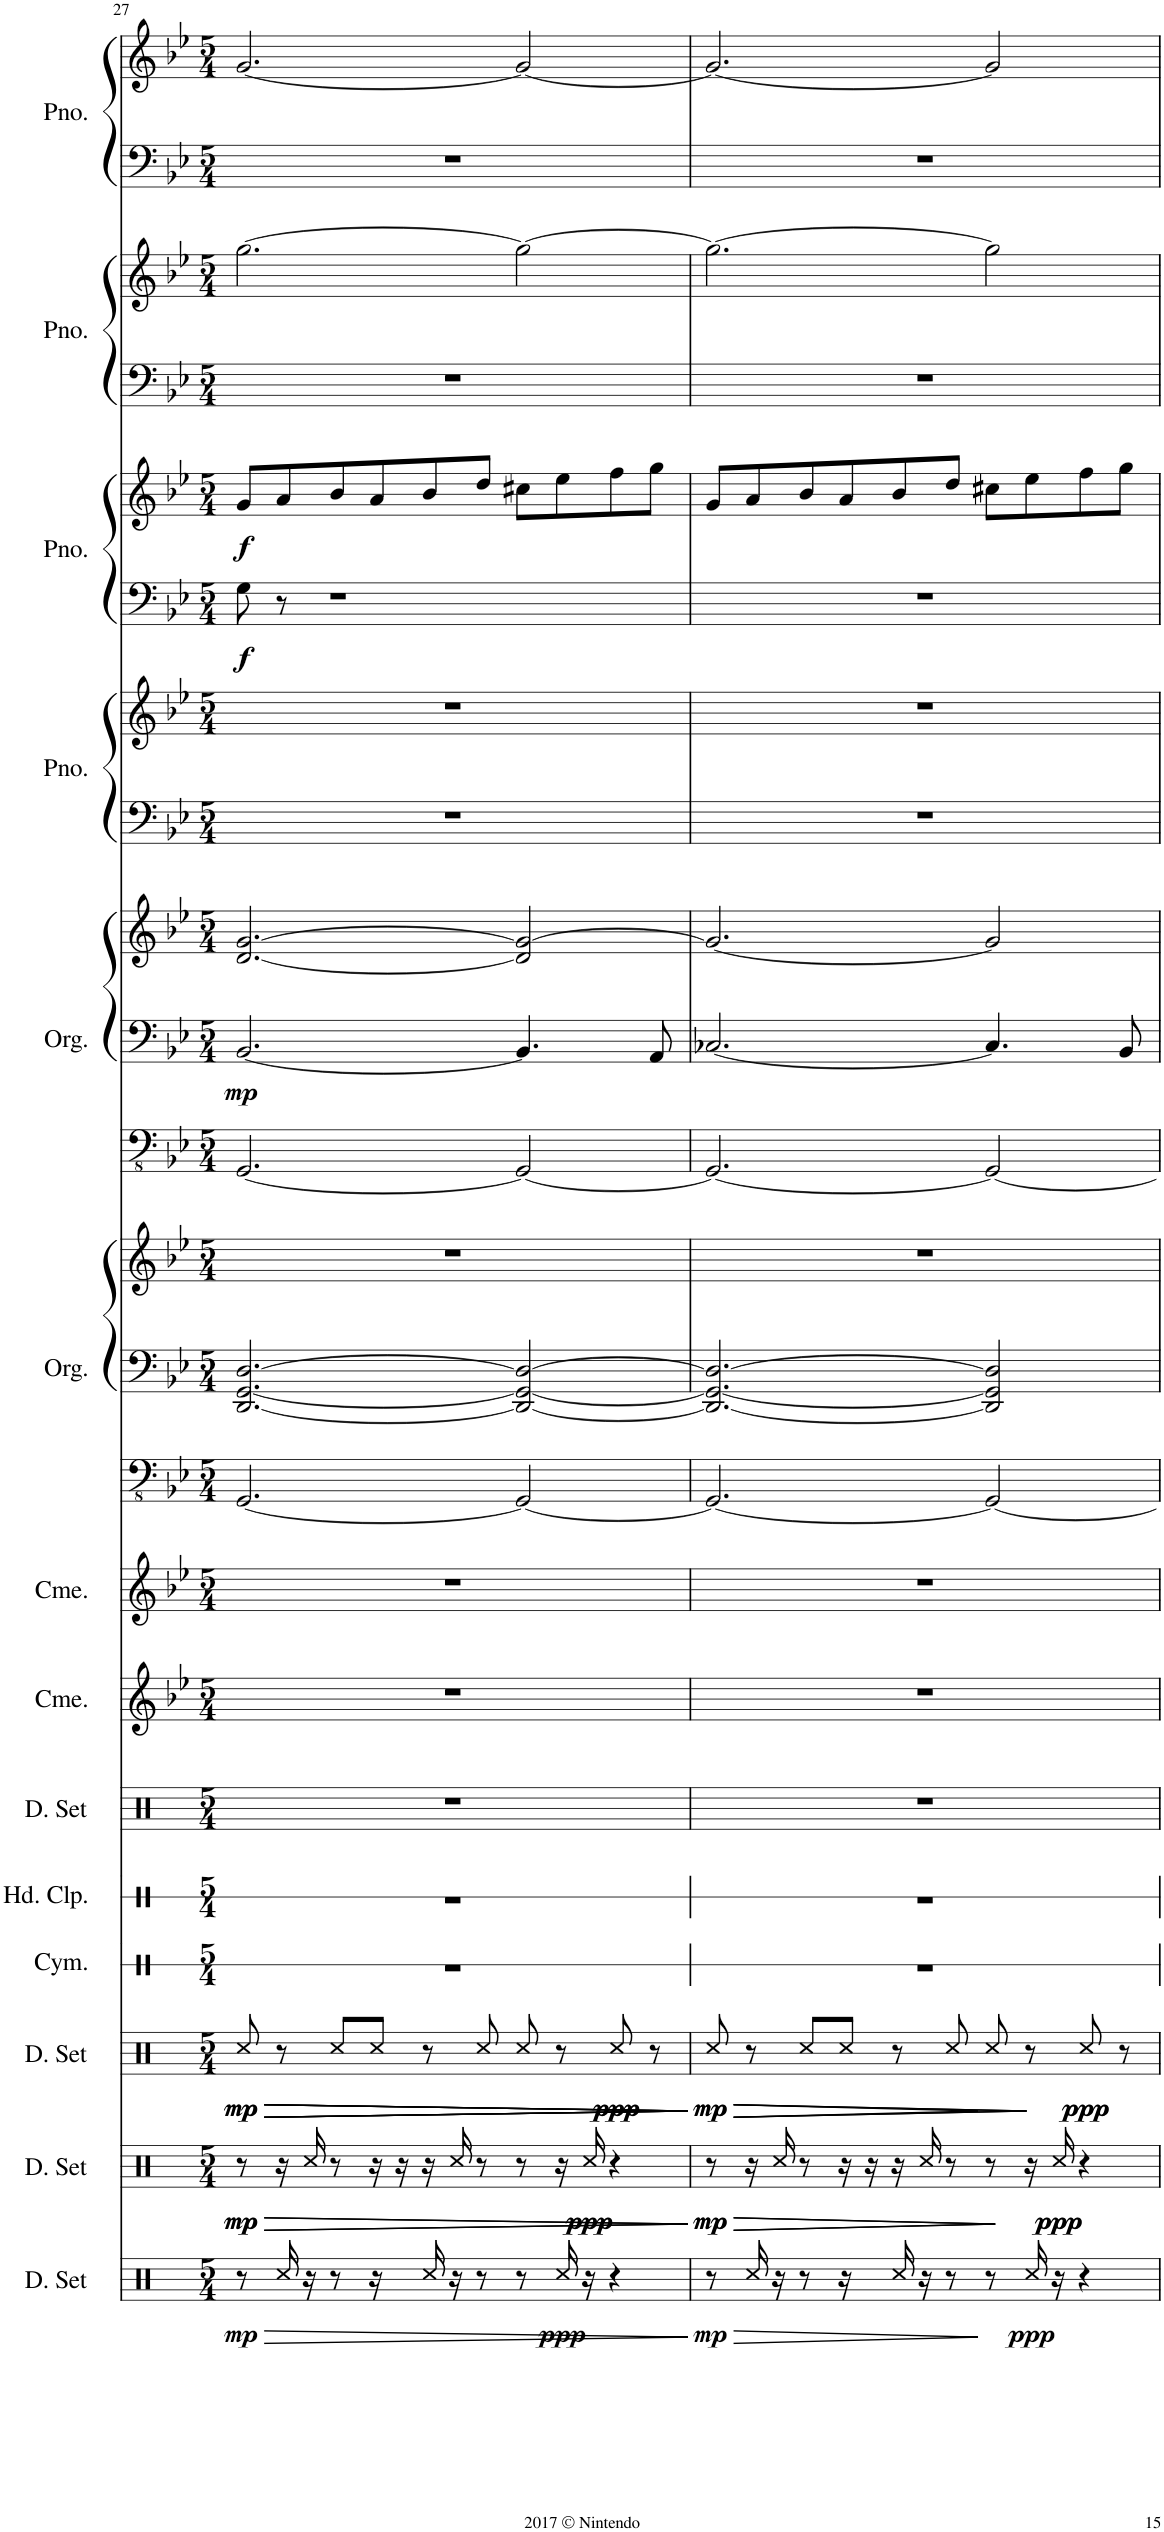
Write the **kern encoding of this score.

**kern	**dynam	**kern	**dynam	**kern	**dynam	**kern	**kern	**kern	**kern	**kern	**kern	**kern	**kern	**kern	**kern	**kern	**dynam	**kern	**kern	**kern	**kern	**dynam	**kern	**kern	**kern	**kern
*part14	*part14	*part13	*part13	*part12	*part12	*part11	*part10	*part9	*part8	*part7	*part6	*part6	*part6	*part5	*part5	*part5	*part5	*part4	*part4	*part3	*part3	*part3	*part2	*part2	*part1	*part1
*staff22	*staff22	*staff21	*staff21	*staff20	*staff20	*staff19	*staff18	*staff17	*staff16	*staff15	*staff14	*staff13	*staff12	*staff11	*staff10	*staff9	*staff9/10/11	*staff8	*staff7	*staff6	*staff5	*staff5/6	*staff4	*staff3	*staff2	*staff1
*I"Drumset	*	*I"Drumset	*	*I"Drumset	*	*I"Cymbal	*I"Hand Clap	*I"Drumset	*I"Chimes	*I"Chimes	*I"Organ	*	*	*I"Organ	*	*	*	*I"Piano	*	*I"Piano	*	*	*I"Piano	*	*I"Piano	*
*I'D. Set	*	*I'D. Set	*	*I'D. Set	*	*I'Cym.	*I'Hd. Clp.	*I'D. Set	*I'Cme.	*I'Cme.	*I'Org.	*	*	*I'Org.	*	*	*	*I'Pno.	*	*I'Pno.	*	*	*I'Pno.	*	*I'Pno.	*
!!LO:PB:g=z
*clefX	*	*clefX	*	*clefX	*	*clefX	*clefX	*clefX	*clefG2	*clefG2	*clefFv4	*clefF4	*clefG2	*clefFv4	*clefF4	*clefG2	*	*clefF4	*clefG2	*clefF4	*clefG2	*	*clefF4	*clefG2	*clefF4	*clefG2
*k[]	*	*k[]	*	*k[]	*	*k[]	*k[]	*k[]	*k[b-e-]	*k[b-e-]	*k[b-e-]	*k[b-e-]	*k[b-e-]	*k[b-e-]	*k[b-e-]	*k[b-e-]	*	*k[b-e-]	*k[b-e-]	*k[b-e-]	*k[b-e-]	*	*k[b-e-]	*k[b-e-]	*k[b-e-]	*k[b-e-]
*M5/4	*	*M5/4	*	*M5/4	*	*M5/4	*M5/4	*M5/4	*M5/4	*M5/4	*M5/4	*M5/4	*M5/4	*M5/4	*M5/4	*M5/4	*	*M5/4	*M5/4	*M5/4	*M5/4	*	*M5/4	*M5/4	*M5/4	*M5/4
=27	=27	=27	=27	=27	=27	=27	=27	=27	=27	=27	=27	=27	=27	=27	=27	=27	=27	=27	=27	=27	=27	=27	=27	=27	=27	=27
!	!LO:HP:b	!	!LO:HP:b	!	!LO:HP:b	!	!	!	!	!	!	!	!	!	!	!	!	!	!	!	!	!	!	!	!	!
!	!LO:DY:n=1:b	!	!LO:DY:n=1:b	!	!	!	!	!	!	!	!	!	!	!	!	!	!	!	!	!	!	!	!	!	!	!
!	!	!	!LO:DY:n=2:b	!	!LO:DY:n=1:b	!	!	!	!	!	!	!	!	!	!	!	!	!	!	!	!	!	!	!	!	!
!	!	!	!	!	!LO:DY:n=2:b	!	!	!	!	!	!	!	!	!	!	!	!LO:DY:b=2	!	!	!	!	!LO:DY:b=2	!	!	!	!
!	!	!	!	!	!	!	!	!	!	!	!	!	!	!	!	!	!	!	!	!	!	!LO:DY:n=1:b	!	!	!	!
8r	> mp	8r	> mp mp	8Rcc/	> mp mp	4%5r	4%5r	4%5r	4%5r	4%5r	[2.GGG/	[2.DD/ [2.GG/ [2.D/	4%5r	[2.GGG/	[2.BB-/	[2.d/ [2.g/	mp	4%5r	4%5r	8G\	8g/L	f f	4%5r	[2.gg\	4%5r	[2.g/
!	!	!	!LO:HP:b	!	!LO:HP:b	!	!	!	!	!	!	!	!	!	!	!	!	!	!	!	!	!	!	!	!	!
16Rcc/	.	16r	>	8r	>	.	.	.	.	.	.	.	.	.	.	.	.	.	.	8r	8a/	.	.	.	.	.
16r	.	16Rcc/	.	.	.	.	.	.	.	.	.	.	.	.	.	.	.	.	.	.	.	.	.	.	.	.
!	!	!	!	!	!LO:HP:b	!	!	!	!	!	!	!	!	!	!	!	!	!	!	!	!	!	!	!	!	!
8r	.	8r	.	8Rcc/L	>	.	.	.	.	.	.	.	.	.	.	.	.	.	.	1r	8b-/	.	.	.	.	.
!	!	!	!	!	!LO:HP:b	!	!	!	!	!	!	!	!	!	!	!	!	!	!	!	!	!	!	!	!	!
16r	.	16r	.	8Rcc/J	>	.	.	.	.	.	.	.	.	.	.	.	.	.	.	.	8a/	.	.	.	.	.
16ryy	.	16r	.	.	.	.	.	.	.	.	.	.	.	.	.	.	.	.	.	.	.	.	.	.	.	.
16Rcc/	.	16r	.	8r	.	.	.	.	.	.	.	.	.	.	.	.	.	.	.	.	8b-/	.	.	.	.	.
16r	.	16Rcc/	.	.	.	.	.	.	.	.	.	.	.	.	.	.	.	.	.	.	.	.	.	.	.	.
8r	.	8r	.	8Rcc/	.	.	.	.	.	.	.	.	.	.	.	.	.	.	.	.	8dd/J	.	.	.	.	.
8r	.	8r	.	8Rcc/	.	.	.	.	.	.	2GGG/_	2DD/_ 2GG/_ 2D/_	.	2GGG/_	4.BB-/]	2d/] 2g/_	.	.	.	.	8cc#X\L	.	.	2gg\_	.	2g/_
!	!LO:DY:n=2:b	!	!	!	!	!	!	!	!	!	!	!	!	!	!	!	!	!	!	!	!	!	!	!	!	!
16Rcc/	ppp	16r	.	8r	.	.	.	.	.	.	.	.	.	.	.	.	.	.	.	.	8ee-\	.	.	.	.	.
!	!	!	!LO:DY:n=3:b	!	!	!	!	!	!	!	!	!	!	!	!	!	!	!	!	!	!	!	!	!	!	!
!	!	!	!LO:DY:n=4:b	!	!	!	!	!	!	!	!	!	!	!	!	!	!	!	!	!	!	!	!	!	!	!
16r	.	16Rcc/	ppp ppp	.	.	.	.	.	.	.	.	.	.	.	.	.	.	.	.	.	.	.	.	.	.	.
!	!	!	!	!	!LO:DY:n=3:b	!	!	!	!	!	!	!	!	!	!	!	!	!	!	!	!	!	!	!	!	!
!	!	!	!	!	!LO:DY:n=4:b	!	!	!	!	!	!	!	!	!	!	!	!	!	!	!	!	!	!	!	!	!
4r	.	4r	.	8Rcc/	ppp ppp	.	.	.	.	.	.	.	.	.	.	.	.	.	.	.	8ff\	.	.	.	.	.
.	.	.	.	8r	.	.	.	.	.	.	.	.	.	.	8AA/	.	.	.	.	.	8gg\J	.	.	.	.	.
.	]	.	] ]	.	] ] ] ]	.	.	.	.	.	.	.	.	.	.	.	.	.	.	.	.	.	.	.	.	.
=28	=28	=28	=28	=28	=28	=28	=28	=28	=28	=28	=28	=28	=28	=28	=28	=28	=28	=28	=28	=28	=28	=28	=28	=28	=28	=28
!	!LO:HP:b	!	!LO:HP:b	!	!LO:HP:b	!	!	!	!	!	!	!	!	!	!	!	!	!	!	!	!	!	!	!	!	!
!	!LO:DY:n=1:b	!	!LO:DY:n=1:b	!	!	!	!	!	!	!	!	!	!	!	!	!	!	!	!	!	!	!	!	!	!	!
!	!	!	!LO:DY:n=2:b	!	!LO:DY:n=1:b	!	!	!	!	!	!	!	!	!	!	!	!	!	!	!	!	!	!	!	!	!
!	!	!	!	!	!LO:DY:n=2:b	!	!	!	!	!	!	!	!	!	!	!	!	!	!	!	!	!	!	!	!	!
8r	> mp	8r	> mp mp	8Rcc/	> mp mp	4%5r	4%5r	4%5r	4%5r	4%5r	2.GGG/_	2.DD/_ 2.GG/_ 2.D/_	4%5r	2.GGG/_	[2.C-X/	2.g/_	.	4%5r	4%5r	4%5r	8g/L	.	4%5r	2.gg\_	4%5r	2.g/_
!	!	!	!LO:HP:b	!	!LO:HP:b	!	!	!	!	!	!	!	!	!	!	!	!	!	!	!	!	!	!	!	!	!
16Rcc/	.	16r	>	8r	>	.	.	.	.	.	.	.	.	.	.	.	.	.	.	.	8a/	.	.	.	.	.
16r	.	16Rcc/	.	.	.	.	.	.	.	.	.	.	.	.	.	.	.	.	.	.	.	.	.	.	.	.
!	!	!	!	!	!LO:HP:b	!	!	!	!	!	!	!	!	!	!	!	!	!	!	!	!	!	!	!	!	!
8r	.	8r	.	8Rcc/L	>	.	.	.	.	.	.	.	.	.	.	.	.	.	.	.	8b-/	.	.	.	.	.
16r	.	16r	.	8Rcc/J	.	.	.	.	.	.	.	.	.	.	.	.	.	.	.	.	8a/	.	.	.	.	.
16ryy	.	16r	.	.	.	.	.	.	.	.	.	.	.	.	.	.	.	.	.	.	.	.	.	.	.	.
16Rcc/	.	16r	.	8r	.	.	.	.	.	.	.	.	.	.	.	.	.	.	.	.	8b-/	.	.	.	.	.
16r	.	16Rcc/	.	.	.	.	.	.	.	.	.	.	.	.	.	.	.	.	.	.	.	.	.	.	.	.
8r	.	8r	.	8Rcc/	.	.	.	.	.	.	.	.	.	.	.	.	.	.	.	.	8dd/J	.	.	.	.	.
8r	.	8r	.	8Rcc/	.	.	.	.	.	.	2GGG/_	2DD/] 2GG/] 2D/]	.	2GGG/_	4.C-/]	2g/]	.	.	.	.	8cc#X\L	.	.	2gg\]	.	2g/]
!	!LO:DY:n=2:b	!	!	!	!	!	!	!	!	!	!	!	!	!	!	!	!	!	!	!	!	!	!	!	!	!
16Rcc/	ppp	16r	.	8r	.	.	.	.	.	.	.	.	.	.	.	.	.	.	.	.	8ee-\	.	.	.	.	.
!	!	!	!LO:DY:n=3:b	!	!	!	!	!	!	!	!	!	!	!	!	!	!	!	!	!	!	!	!	!	!	!
!	!	!	!LO:DY:n=4:b	!	!	!	!	!	!	!	!	!	!	!	!	!	!	!	!	!	!	!	!	!	!	!
16r	.	16Rcc/	ppp ppp	.	.	.	.	.	.	.	.	.	.	.	.	.	.	.	.	.	.	.	.	.	.	.
!	!	!	!	!	!LO:DY:n=3:b	!	!	!	!	!	!	!	!	!	!	!	!	!	!	!	!	!	!	!	!	!
!	!	!	!	!	!LO:DY:n=4:b	!	!	!	!	!	!	!	!	!	!	!	!	!	!	!	!	!	!	!	!	!
4r	.	4r	.	8Rcc/	ppp ppp	.	.	.	.	.	.	.	.	.	.	.	.	.	.	.	8ff\	.	.	.	.	.
.	.	.	.	8r	.	.	.	.	.	.	.	.	.	.	8BB-/	.	.	.	.	.	8gg\J	.	.	.	.	.
.	]	.	] ]	.	] ] ]	.	.	.	.	.	.	.	.	.	.	.	.	.	.	.	.	.	.	.	.	.
=	=	=	=	=	=	=	=	=	=	=	=	=	=	=	=	=	=	=	=	=	=	=	=	=	=	=
*-	*-	*-	*-	*-	*-	*-	*-	*-	*-	*-	*-	*-	*-	*-	*-	*-	*-	*-	*-	*-	*-	*-	*-	*-	*-	*-
